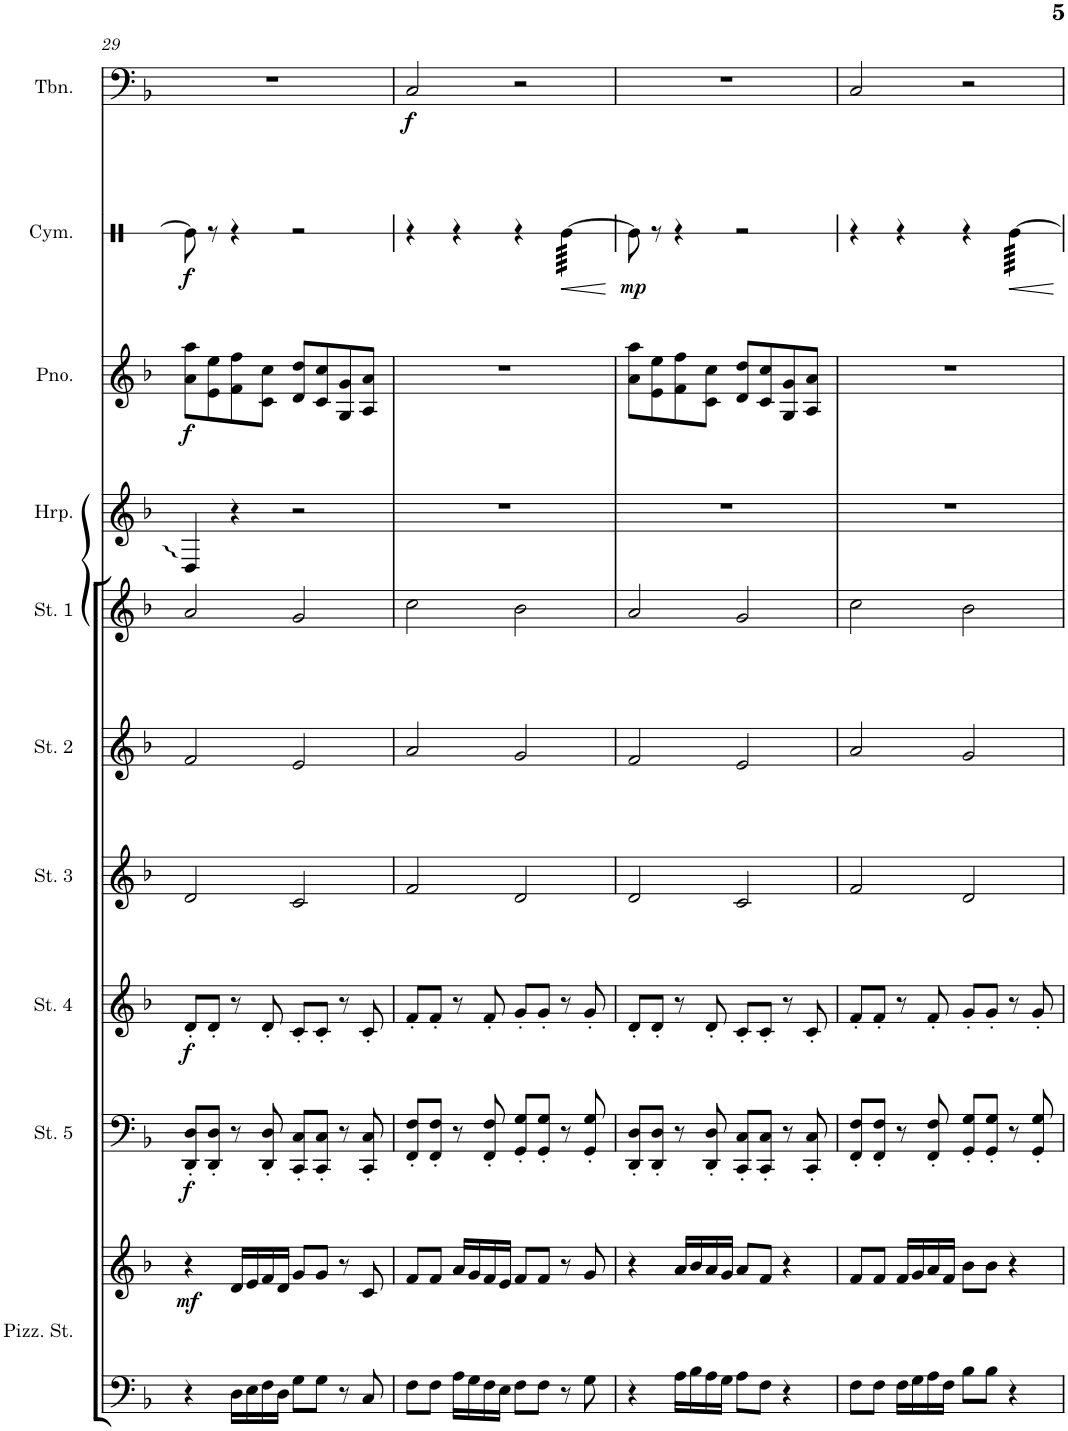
**kern	**kern	**dynam	**kern	**dynam	**kern	**dynam	**kern	**kern	**kern	**kern	**kern	**dynam	**kern	**dynam	**kern	**dynam	**kern	**kern
*part12	*part12	*part12	*part11	*part11	*part10	*part10	*part9	*part8	*part7	*part6	*part5	*part5	*part4	*part4	*part3	*part3	*part2	*part1
*staff13	*staff12	*staff12/13	*staff11	*staff11	*staff10	*staff10	*staff9	*staff8	*staff7	*staff6	*staff5	*staff5	*staff4	*staff4	*staff3	*staff3	*staff2	*staff1
*I"Pizzicato Strings	*	*	*I"Strings 5	*	*I"Strings 4	*	*I"Strings 3	*I"Strings 2	*I"Strings 1	*I"Harp	*I"Piano	*	*I"Cymbal	*	*I"Trombone	*	*I"Trumpet	*I"Flute 1
*I'Pizz. St.	*	*	*I'St. 5	*	*I'St. 4	*	*I'St. 3	*I'St. 2	*I'St. 1	*I'Hrp.	*I'Pno.	*	*I'Cym.	*	*I'Tbn.	*	*I'Tpt.	*I'Fl. 1
!!LO:PB:g=z
*clefF4	*clefG2	*	*clefF4	*	*clefG2	*	*clefG2	*clefG2	*clefG2	*clefG2	*clefG2	*	*clefX	*	*clefF4	*	*clefG2	*clefG2
*	*	*	*	*	*	*	*	*	*	*	*	*	*	*	*	*	*Trd1c2	*
*k[b-]	*k[b-]	*	*k[b-]	*	*k[b-]	*	*k[b-]	*k[b-]	*k[b-]	*k[b-]	*k[b-]	*	*k[]	*	*k[b-]	*	*k[b-]	*k[b-]
*M4/4	*M4/4	*	*M4/4	*	*M4/4	*	*M4/4	*M4/4	*M4/4	*M4/4	*M4/4	*	*M4/4	*	*M4/4	*	*M4/4	*M4/4
=29	=29	=29	=29	=29	=29	=29	=29	=29	=29	=29	=29	=29	=29	=29	=29	=29	=29	=29
!	!	!LO:DY:b	!	!LO:DY:b	!	!LO:DY:b	!	!	!	!	!	!LO:DY:b	!	!LO:DY:b	!	!	!	!
4r	4r	mf	8DD/' 8D/'L	f	8d'/L	f	2d/	2f/	2a/	4D/	8a\ 8aa\L	f	8Re\]	f	1r	.	1r	1r
.	.	.	8DD/' 8D/'J	.	8d'/J	.	.	.	.	.	8e\ 8ee\	.	8r	.	.	.	.	.
16D\LL	16d/LL	.	8r	.	8r	.	.	.	.	4r	8f\ 8ff\	.	4r	.	.	.	.	.
16E\	16e/	.	.	.	.	.	.	.	.	.	.	.	.	.	.	.	.	.
16F\	16f/	.	8DD/' 8D/'	.	8d'/	.	.	.	.	.	8c\ 8cc\J	.	.	.	.	.	.	.
16D\JJ	16d/JJ	.	.	.	.	.	.	.	.	.	.	.	.	.	.	.	.	.
8G\L	8g/L	.	8CC/' 8C/'L	.	8c'/L	.	2c/	2e/	2g/	2r	8d/ 8dd/L	.	2r	.	.	.	.	.
8G\J	8g/J	.	8CC/' 8C/'J	.	8c'/J	.	.	.	.	.	8c/ 8cc/	.	.	.	.	.	.	.
8r	8r	.	8r	.	8r	.	.	.	.	.	8G/ 8g/	.	.	.	.	.	.	.
8C/	8c/	.	8CC/' 8C/'	.	8c'/	.	.	.	.	.	8A/ 8a/J	.	.	.	.	.	.	.
=30	=30	=30	=30	=30	=30	=30	=30	=30	=30	=30	=30	=30	=30	=30	=30	=30	=30	=30
!	!	!	!	!	!	!	!	!	!	!	!	!	!	!	!	!LO:DY:b	!	!
8F\L	8f/L	.	8FF/' 8F/'L	.	8f'/L	.	2f/	2a/	2cc\	1r	1r	.	4r	.	2C/	f	1r	1r
8F\J	8f/J	.	8FF/' 8F/'J	.	8f'/J	.	.	.	.	.	.	.	.	.	.	.	.	.
16A\LL	16a/LL	.	8r	.	8r	.	.	.	.	.	.	.	4r	.	.	.	.	.
16G\	16g/	.	.	.	.	.	.	.	.	.	.	.	.	.	.	.	.	.
16F\	16f/	.	8FF/' 8F/'	.	8f'/	.	.	.	.	.	.	.	.	.	.	.	.	.
16E\JJ	16e/JJ	.	.	.	.	.	.	.	.	.	.	.	.	.	.	.	.	.
8F\L	8f/L	.	8GG/' 8G/'L	.	8g'/L	.	2d/	2g/	2b-\	.	.	.	4r	.	2r	.	.	.
8F\J	8f/J	.	8GG/' 8G/'J	.	8g'/J	.	.	.	.	.	.	.	.	.	.	.	.	.
!	!	!	!	!	!	!	!	!	!	!	!	!	!	!LO:HP:b	!	!	!	!
*	*	*	*	*	*	*	*	*	*	*	*	*	*tremolo	*	*	*	*	*
8r	8r	.	8r	.	8r	.	.	.	.	.	.	.	[64Re\LLLL	<	.	.	.	.
.	.	.	.	.	.	.	.	.	.	.	.	.	64Re\	.	.	.	.	.
.	.	.	.	.	.	.	.	.	.	.	.	.	64Re\	.	.	.	.	.
.	.	.	.	.	.	.	.	.	.	.	.	.	64Re\	.	.	.	.	.
.	.	.	.	.	.	.	.	.	.	.	.	.	64Re\	.	.	.	.	.
.	.	.	.	.	.	.	.	.	.	.	.	.	64Re\	.	.	.	.	.
.	.	.	.	.	.	.	.	.	.	.	.	.	64Re\	.	.	.	.	.
.	.	.	.	.	.	.	.	.	.	.	.	.	64Re\	.	.	.	.	.
8G\	8g/	.	8GG/' 8G/'	.	8g'/	.	.	.	.	.	.	.	64Re\	.	.	.	.	.
.	.	.	.	.	.	.	.	.	.	.	.	.	64Re\	.	.	.	.	.
.	.	.	.	.	.	.	.	.	.	.	.	.	64Re\	.	.	.	.	.
.	.	.	.	.	.	.	.	.	.	.	.	.	64Re\	.	.	.	.	.
.	.	.	.	.	.	.	.	.	.	.	.	.	64Re\	.	.	.	.	.
.	.	.	.	.	.	.	.	.	.	.	.	.	64Re\	.	.	.	.	.
.	.	.	.	.	.	.	.	.	.	.	.	.	64Re\	.	.	.	.	.
.	.	.	.	.	.	.	.	.	.	.	.	.	64Re\JJJJ	.	.	.	.	.
*	*	*	*	*	*	*	*	*	*	*	*	*	*Xtremolo	*	*	*	*	*
.	.	.	.	.	.	.	.	.	.	.	.	.	.	[	.	.	.	.
=31	=31	=31	=31	=31	=31	=31	=31	=31	=31	=31	=31	=31	=31	=31	=31	=31	=31	=31
!	!	!	!	!	!	!	!	!	!	!	!	!	!	!LO:DY:b	!	!	!	!
4r	4r	.	8DD/' 8D/'L	.	8d'/L	.	2d/	2f/	2a/	1r	8a\ 8aa\L	.	8Re\]	mp	1r	.	1r	1r
.	.	.	8DD/' 8D/'J	.	8d'/J	.	.	.	.	.	8e\ 8ee\	.	8r	.	.	.	.	.
16A\LL	16a/LL	.	8r	.	8r	.	.	.	.	.	8f\ 8ff\	.	4r	.	.	.	.	.
16B-\	16b-/	.	.	.	.	.	.	.	.	.	.	.	.	.	.	.	.	.
16A\	16a/	.	8DD/' 8D/'	.	8d'/	.	.	.	.	.	8c\ 8cc\J	.	.	.	.	.	.	.
16G\JJ	16g/JJ	.	.	.	.	.	.	.	.	.	.	.	.	.	.	.	.	.
8A\L	8a/L	.	8CC/' 8C/'L	.	8c'/L	.	2c/	2e/	2g/	.	8d/ 8dd/L	.	2r	.	.	.	.	.
8F\J	8f/J	.	8CC/' 8C/'J	.	8c'/J	.	.	.	.	.	8c/ 8cc/	.	.	.	.	.	.	.
4r	4r	.	8r	.	8r	.	.	.	.	.	8G/ 8g/	.	.	.	.	.	.	.
.	.	.	8CC/' 8C/'	.	8c'/	.	.	.	.	.	8A/ 8a/J	.	.	.	.	.	.	.
=32	=32	=32	=32	=32	=32	=32	=32	=32	=32	=32	=32	=32	=32	=32	=32	=32	=32	=32
8F\L	8f/L	.	8FF/' 8F/'L	.	8f'/L	.	2f/	2a/	2cc\	1r	1r	.	4r	.	2C/	.	1r	1r
8F\J	8f/J	.	8FF/' 8F/'J	.	8f'/J	.	.	.	.	.	.	.	.	.	.	.	.	.
16F\LL	16f/LL	.	8r	.	8r	.	.	.	.	.	.	.	4r	.	.	.	.	.
16G\	16g/	.	.	.	.	.	.	.	.	.	.	.	.	.	.	.	.	.
16A\	16a/	.	8FF/' 8F/'	.	8f'/	.	.	.	.	.	.	.	.	.	.	.	.	.
16F\JJ	16f/JJ	.	.	.	.	.	.	.	.	.	.	.	.	.	.	.	.	.
8B-\L	8b-\L	.	8GG/' 8G/'L	.	8g'/L	.	2d/	2g/	2b-\	.	.	.	4r	.	2r	.	.	.
8B-\J	8b-\J	.	8GG/' 8G/'J	.	8g'/J	.	.	.	.	.	.	.	.	.	.	.	.	.
!	!	!	!	!	!	!	!	!	!	!	!	!	!	!LO:HP:b	!	!	!	!
*	*	*	*	*	*	*	*	*	*	*	*	*	*tremolo	*	*	*	*	*
4r	4r	.	8r	.	8r	.	.	.	.	.	.	.	[64Re\LLLL	<	.	.	.	.
.	.	.	.	.	.	.	.	.	.	.	.	.	64Re\	.	.	.	.	.
.	.	.	.	.	.	.	.	.	.	.	.	.	64Re\	.	.	.	.	.
.	.	.	.	.	.	.	.	.	.	.	.	.	64Re\	.	.	.	.	.
.	.	.	.	.	.	.	.	.	.	.	.	.	64Re\	.	.	.	.	.
.	.	.	.	.	.	.	.	.	.	.	.	.	64Re\	.	.	.	.	.
.	.	.	.	.	.	.	.	.	.	.	.	.	64Re\	.	.	.	.	.
.	.	.	.	.	.	.	.	.	.	.	.	.	64Re\	.	.	.	.	.
.	.	.	8GG/' 8G/'	.	8g'/	.	.	.	.	.	.	.	64Re\	.	.	.	.	.
.	.	.	.	.	.	.	.	.	.	.	.	.	64Re\	.	.	.	.	.
.	.	.	.	.	.	.	.	.	.	.	.	.	64Re\	.	.	.	.	.
.	.	.	.	.	.	.	.	.	.	.	.	.	64Re\	.	.	.	.	.
.	.	.	.	.	.	.	.	.	.	.	.	.	64Re\	.	.	.	.	.
.	.	.	.	.	.	.	.	.	.	.	.	.	64Re\	.	.	.	.	.
.	.	.	.	.	.	.	.	.	.	.	.	.	64Re\	.	.	.	.	.
.	.	.	.	.	.	.	.	.	.	.	.	.	64Re\JJJJ	.	.	.	.	.
*	*	*	*	*	*	*	*	*	*	*	*	*	*Xtremolo	*	*	*	*	*
.	.	.	.	.	.	.	.	.	.	.	.	.	.	[	.	.	.	.
=	=	=	=	=	=	=	=	=	=	=	=	=	=	=	=	=	=	=
*-	*-	*-	*-	*-	*-	*-	*-	*-	*-	*-	*-	*-	*-	*-	*-	*-	*-	*-
